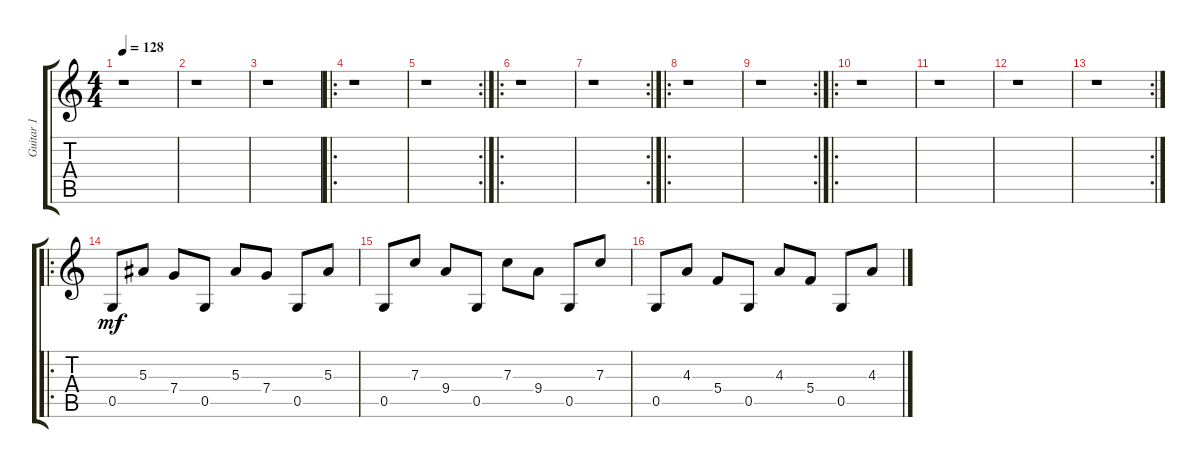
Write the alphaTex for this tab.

\track ("Guitar 1" "Guitar 1") {instrument acousticguitarsteel}
\staff {score tabs}
\tuning (D4 A3 F3 C3 G2 C2) {hide}
\ts (4 4)
\tempo 128
\clef g2
\ks c
r.1{dy mf} |
r.1 |
r.1 |
\ro
r.1 |
\rc 2
r.1 |
\ro
r.1 |
\rc 2
r.1 |
\ro
r.1 |
\rc 2
r.1 |
\ro
r.1 |
r.1 |
r.1 |
\rc 2
r.1 |
\ro
0.5.8 5.3.8 7.4.8 0.5.8 5.3.8 7.4.8 0.5.8 5.3.8 |
0.5.8 7.3.8 9.4.8 0.5.8 7.3.8 9.4.8 0.5.8 7.3.8 |
0.5.8 4.3.8 5.4.8 0.5.8 4.3.8 5.4.8 0.5.8 4.3.8
